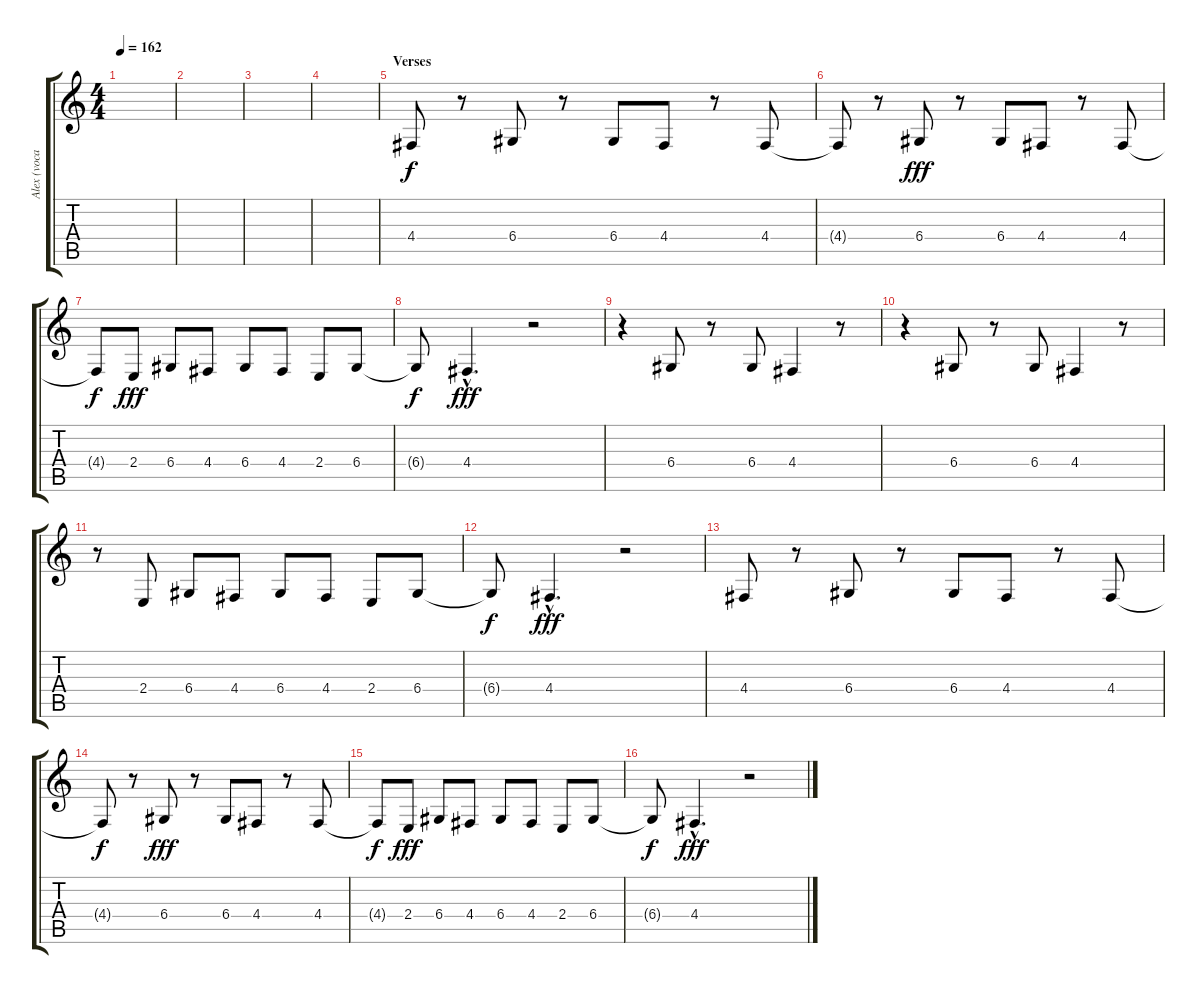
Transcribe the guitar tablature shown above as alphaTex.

\track ("Alex (vocal)" "Alex (voca") {instrument tenorsax}
\staff {score tabs}
\tuning (E4 B3 G3 D3 A2 E2) {hide}
\ts (4 4)
\tempo 162
\clef g2
\ks c
|
|
|
|
\section ("" "Verses")
4.4.8 r.8 6.4.8 r.8 6.4.8 4.4.8 r.8 4.4.8 |
4.4{t}.8{dy f} r.8 6.4.8{dy fff} r.8 6.4.8 4.4.8 r.8 4.4.8 |
4.4{t}.8{dy f} 2.4.8{dy fff} 6.4.8 4.4.8 6.4.8 4.4.8 2.4.8 6.4.8 |
6.4{t}.8{dy f} 4.4{hac}.4{d dy fff} r.2 |
r.4 6.4.8 r.8 6.4.8 4.4.4 r.8 |
r.4 6.4.8 r.8 6.4.8 4.4.4 r.8 |
r.8 2.4.8 6.4.8 4.4.8 6.4.8 4.4.8 2.4.8 6.4.8 |
6.4{t}.8{dy f} 4.4{hac}.4{d dy fff} r.2 |
4.4.8 r.8 6.4.8 r.8 6.4.8 4.4.8 r.8 4.4.8 |
4.4{t}.8{dy f} r.8 6.4.8{dy fff} r.8 6.4.8 4.4.8 r.8 4.4.8 |
4.4{t}.8{dy f} 2.4.8{dy fff} 6.4.8 4.4.8 6.4.8 4.4.8 2.4.8 6.4.8 |
6.4{t}.8{dy f} 4.4{hac}.4{d dy fff} r.2
